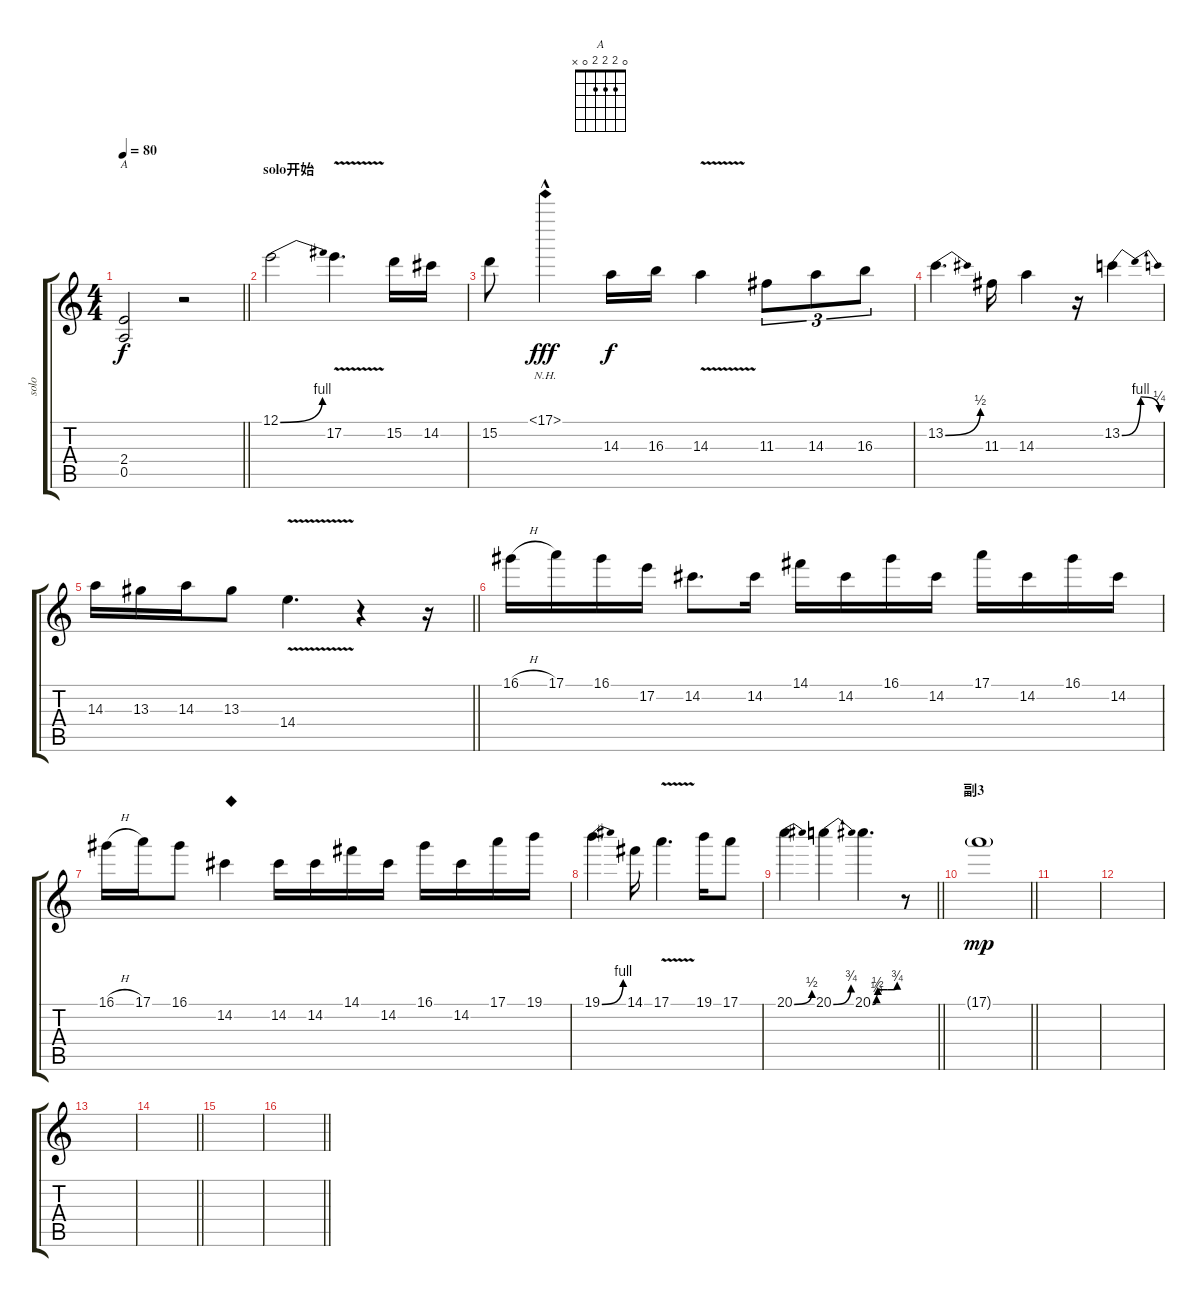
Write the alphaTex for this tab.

\track ("solo" "solo") {instrument overdrivenguitar}
\staff {score tabs}
\tuning (E4 B3 G3 D3 A2 E2) {hide}
\chord ("A" 0 2 2 2 0 x)
\ts (4 4)
\tempo 80
\clef g2
\barLineRight lightlight
\ks c
(2.4 0.5).2{ch "A" dy f} r.2 |
\section ("" "solo开始")
12.1{be (bend 0 0 60 4)}.2 17.2{v}.4{d} 15.2.16 14.2.16 |
15.2.8 17.1{nh hac}.4{dy fff} 14.3.16{dy f} 16.3.16 14.3{v}.4 11.3.8{tu (3 2)} 14.3.8{tu (3 2)} 16.3.8{tu (3 2)} |
13.2{be (bend 0 0 60 2)}.4{d} 11.3.16 14.3.4 r.16 13.2{be (bendrelease 0 0 15 4 15 4 60 1)}.4 |
\barLineRight lightlight
14.3.16 13.3.16 14.3.16 13.3.8 14.4{v}.4{d} r.4 r.16 |
16.1{h}.16 17.1.16 16.1.16 17.2.16 14.2.8{d} 14.2.16 14.1.16 14.2.16 16.1.16 14.2.16 17.1.16 14.2.16 16.1.16 14.2.16 |
16.1{h}.16 17.1.16 16.1.8 14.2.4{txt "◆"} 14.2.16 14.2.16 14.1.16 14.2.16 16.1.16 14.2.16 17.1.16 19.1.16 |
19.1{be (bend 0 0 60 4)}.4{d} 14.1.16 17.1{v}.4{d} 19.1.16 17.1.8 |
\barLineRight lightlight
20.1{be (bend 0 0 60 2)}.4 20.1{be (bend 0 0 60 3)}.4 20.1{be (custom 0 0 10 1 13 2 15 2 23 2 36 2 50 2 60 3)}.4{d} r.8 |
\section ("" "副3")
\barLineRight lightlight
17.1{g}.1{dy mp} |
|
|
|
\barLineRight lightlight
|
|
\barLineRight lightlight
